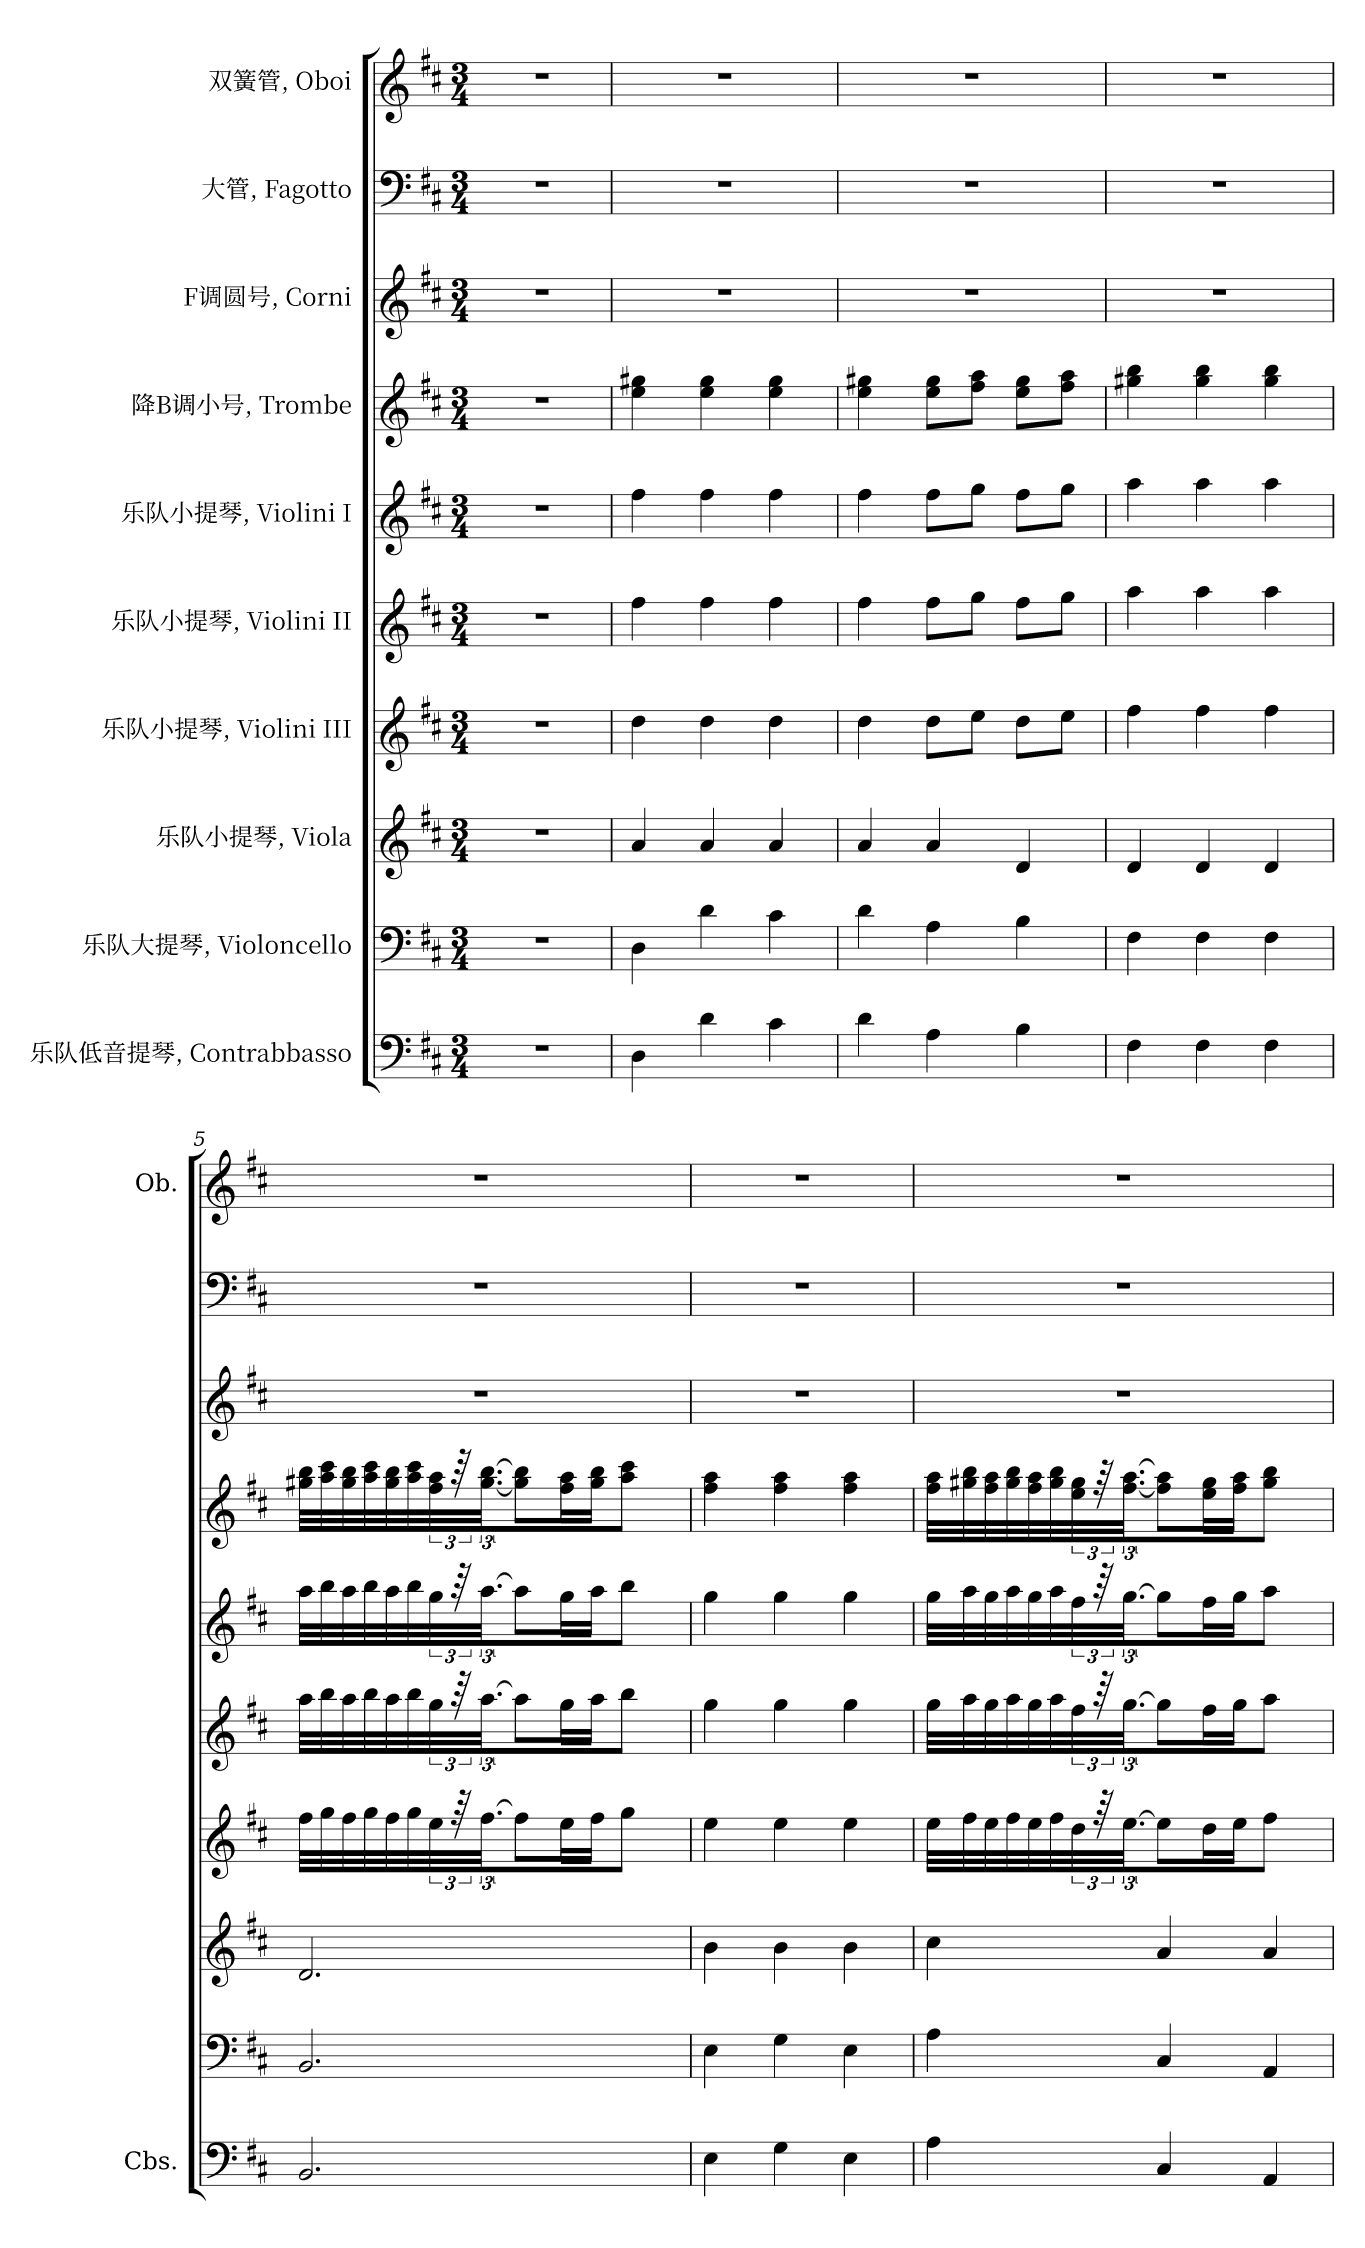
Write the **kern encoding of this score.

**kern	**kern	**kern	**kern	**kern	**kern	**kern	**kern	**kern	**kern
*part10	*part9	*part8	*part7	*part6	*part5	*part4	*part3	*part2	*part1
*staff10	*staff9	*staff8	*staff7	*staff6	*staff5	*staff4	*staff3	*staff2	*staff1
*I"乐队低音提琴, Contrabbasso	*I"乐队大提琴, Violoncello	*I"乐队小提琴, Viola	*I"乐队小提琴, Violini III	*I"乐队小提琴, Violini II	*I"乐队小提琴, Violini I	*I"降B调小号, Trombe	*I"F调圆号, Corni	*I"大管, Fagotto	*I"双簧管, Oboi
*I'Cbs.	*	*	*	*	*	*	*	*	*I'Ob.
*clefF4	*clefF4	*clefG2	*clefG2	*clefG2	*clefG2	*clefG2	*clefG2	*clefF4	*clefG2
*ITrd7c12	*	*	*	*	*	*ITrd1c2	*ITrd4c7	*	*
*k[f#c#]	*k[f#c#]	*k[f#c#]	*k[f#c#]	*k[f#c#]	*k[f#c#]	*k[]	*k[f#]	*k[f#c#]	*k[f#c#]
*M3/4	*M3/4	*M3/4	*M3/4	*M3/4	*M3/4	*M3/4	*M3/4	*M3/4	*M3/4
*MM86	*MM86	*MM86	*MM86	*MM86	*MM86	*MM86	*MM86	*MM86	*MM86
=1	=1	=1	=1	=1	=1	=1	=1	=1	=1
2.r	2.r	2.r	2.r	2.r	2.r	2.r	2.r	2.r	2.r
=2	=2	=2	=2	=2	=2	=2	=2	=2	=2
4DD\	4D\	4a/	4dd\	4ff#\	4ff#\	4dd\ 4ff#X\	2.r	2.r	2.r
4D\	4d\	4a/	4dd\	4ff#\	4ff#\	4dd\ 4ff#\	.	.	.
4C#\	4c#\	4a/	4dd\	4ff#\	4ff#\	4dd\ 4ff#\	.	.	.
=3	=3	=3	=3	=3	=3	=3	=3	=3	=3
4D\	4d\	4a/	4dd\	4ff#\	4ff#\	4dd\ 4ff#X\	2.r	2.r	2.r
4AA\	4A\	4a/	8dd\L	8ff#\L	8ff#\L	8dd\ 8ff#\L	.	.	.
.	.	.	8ee\J	8gg\J	8gg\J	8ee\ 8gg\J	.	.	.
4BB\	4B\	4d/	8dd\L	8ff#\L	8ff#\L	8dd\ 8ff#\L	.	.	.
.	.	.	8ee\J	8gg\J	8gg\J	8ee\ 8gg\J	.	.	.
=4	=4	=4	=4	=4	=4	=4	=4	=4	=4
4FF#\	4F#\	4d/	4ff#\	4aa\	4aa\	4ff#X\ 4aa\	2.r	2.r	2.r
4FF#\	4F#\	4d/	4ff#\	4aa\	4aa\	4ff#\ 4aa\	.	.	.
4FF#\	4F#\	4d/	4ff#\	4aa\	4aa\	4ff#\ 4aa\	.	.	.
!!LO:PB:g=z
=5	=5	=5	=5	=5	=5	=5	=5	=5	=5
2.BBB/	2.BB/	2.d/	32ff#\LLL	32aa\LLL	32aa\LLL	32ff#X\ 32aa\LLL	2.r	2.r	2.r
.	.	.	32gg\	32bb\	32bb\	32gg\ 32bb\	.	.	.
.	.	.	32ff#\	32aa\	32aa\	32ff#\ 32aa\	.	.	.
.	.	.	32gg\	32bb\	32bb\	32gg\ 32bb\	.	.	.
.	.	.	32ff#\	32aa\	32aa\	32ff#\ 32aa\	.	.	.
.	.	.	32gg\	32bb\	32bb\	32gg\ 32bb\	.	.	.
.	.	.	48ee\JJJ	48gg\JJJ	48gg\JJJ	48ee\ 48gg\JJJ	.	.	.
.	.	.	96r	96r	96r	96r	.	.	.
.	.	.	[48.ff#\	[48.aa\	[48.aa\	[48.ff#\ [48.aa\	.	.	.
.	.	.	8ff#\L]	8aa\L]	8aa\L]	8ff#\] 8aa\]L	.	.	.
.	.	.	16ee\L	16gg\L	16gg\L	16ee\ 16gg\L	.	.	.
.	.	.	16ff#\JJ	16aa\JJ	16aa\JJ	16ff#\ 16aa\JJ	.	.	.
.	.	.	4gg\	4bb\	4bb\	4gg\ 4bb\	.	.	.
=6	=6	=6	=6	=6	=6	=6	=6	=6	=6
4EE\	4E\	4b\	4ee\	4gg\	4gg\	4ee\ 4gg\	2.r	2.r	2.r
4GG\	4G\	4b\	4ee\	4gg\	4gg\	4ee\ 4gg\	.	.	.
4EE\	4E\	4b\	4ee\	4gg\	4gg\	4ee\ 4gg\	.	.	.
=7	=7	=7	=7	=7	=7	=7	=7	=7	=7
4AA\	4A\	4cc#\	32ee\LLL	32gg\LLL	32gg\LLL	32ee\ 32gg\LLL	2.r	2.r	2.r
.	.	.	32ff#\	32aa\	32aa\	32ff#X\ 32aa\	.	.	.
.	.	.	32ee\	32gg\	32gg\	32ee\ 32gg\	.	.	.
.	.	.	32ff#\	32aa\	32aa\	32ff#\ 32aa\	.	.	.
.	.	.	32ee\	32gg\	32gg\	32ee\ 32gg\	.	.	.
.	.	.	32ff#\	32aa\	32aa\	32ff#\ 32aa\	.	.	.
.	.	.	48dd\JJJ	48ff#\JJJ	48ff#\JJJ	48dd\ 48ff#\JJJ	.	.	.
.	.	.	96r	96r	96r	96r	.	.	.
.	.	.	[48.ee\	[48.gg\	[48.gg\	[48.ee\ [48.gg\	.	.	.
4CC#/	4C#/	4a/	8ee\L]	8gg\L]	8gg\L]	8ee\] 8gg\]L	.	.	.
.	.	.	16dd\L	16ff#\L	16ff#\L	16dd\ 16ff#\L	.	.	.
.	.	.	16ee\JJ	16gg\JJ	16gg\JJ	16ee\ 16gg\JJ	.	.	.
4AAA/	4AA/	4a/	4ff#\	4aa\	4aa\	4ff#\ 4aa\	.	.	.
=	=	=	=	=	=	=	=	=	=
*-	*-	*-	*-	*-	*-	*-	*-	*-	*-
